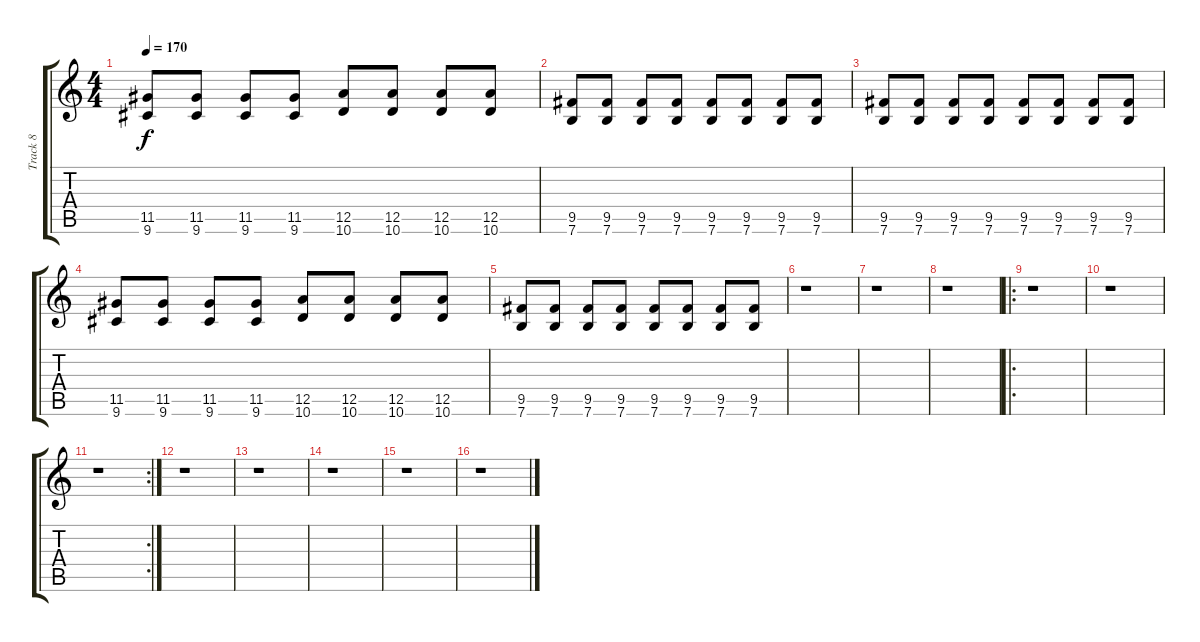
\track ("Track 8" "Track 8") {instrument acousticguitarsteel}
\staff {score tabs}
\tuning (E4 B3 G3 D3 A2 E2) {hide}
\ts (4 4)
\tempo 170
\clef g2
\ks c
(11.5 9.6).8{dy f} (11.5 9.6).8 (11.5 9.6).8 (11.5 9.6).8 (12.5 10.6).8 (12.5 10.6).8 (12.5 10.6).8 (12.5 10.6).8 |
(9.5 7.6).8 (9.5 7.6).8 (9.5 7.6).8 (9.5 7.6).8 (9.5 7.6).8 (9.5 7.6).8 (9.5 7.6).8 (9.5 7.6).8 |
(9.5 7.6).8 (9.5 7.6).8 (9.5 7.6).8 (9.5 7.6).8 (9.5 7.6).8 (9.5 7.6).8 (9.5 7.6).8 (9.5 7.6).8 |
(11.5 9.6).8 (11.5 9.6).8 (11.5 9.6).8 (11.5 9.6).8 (12.5 10.6).8 (12.5 10.6).8 (12.5 10.6).8 (12.5 10.6).8 |
(9.5 7.6).8 (9.5 7.6).8 (9.5 7.6).8 (9.5 7.6).8 (9.5 7.6).8 (9.5 7.6).8 (9.5 7.6).8 (9.5 7.6).8 |
r.1 |
r.1 |
r.1 |
\ro
r.1 |
r.1 |
\rc 2
r.1 |
r.1 |
r.1 |
r.1 |
r.1 |
r.1
